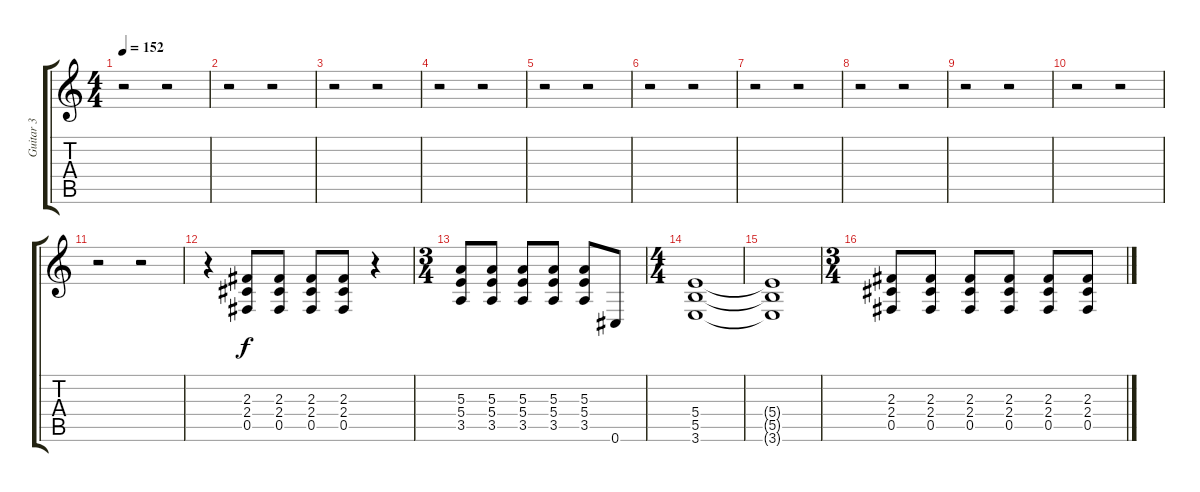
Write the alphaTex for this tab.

\track ("Guitar 3" "Guitar 3") {instrument overdrivenguitar}
\staff {score tabs}
\tuning (Db4 Ab3 E3 B2 Gb2 Db2) {hide}
\ts (4 4)
\tempo 152
\clef g2
\ks c
r.2{dy f} r.2 |
r.2 r.2 |
r.2 r.2 |
r.2 r.2 |
r.2 r.2 |
r.2 r.2 |
r.2 r.2 |
r.2 r.2 |
r.2 r.2 |
r.2 r.2 |
r.2 r.2 |
r.4 (2.3 2.4 0.5).8 (2.3 2.4 0.5).8 (2.3 2.4 0.5).8 (2.3 2.4 0.5).8 r.4 |
\ts (3 4)
(5.3 5.4 3.5).8 (5.3 5.4 3.5).8 (5.3 5.4 3.5).8 (5.3 5.4 3.5).8 (5.3 5.4 3.5).8 0.6.8 |
\ts (4 4)
(5.4 5.5 3.6).1 |
(5.4{t} 5.5{t} 3.6{t}).1 |
\ts (3 4)
(2.3 2.4 0.5).8 (2.3 2.4 0.5).8 (2.3 2.4 0.5).8 (2.3 2.4 0.5).8 (2.3 2.4 0.5).8 (2.3{ss} 2.4{ss} 0.5{ss}).8
